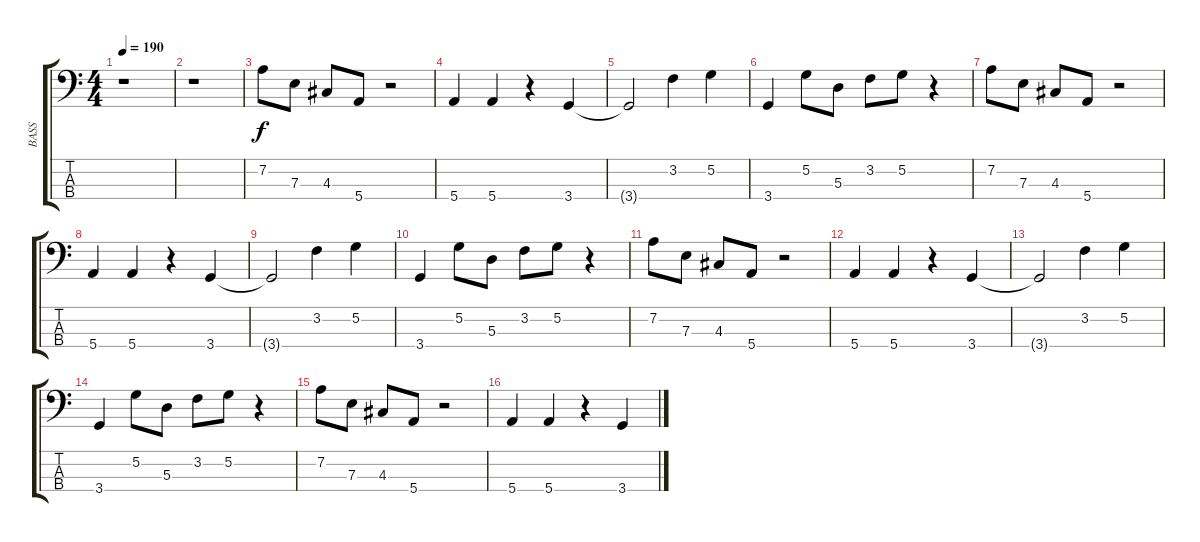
\track ("BASS" "BASS") {instrument electricbassfinger}
\staff {score tabs}
\tuning (G2 D2 A1 E1) {hide}
\ts (4 4)
\tempo 190
\clef f4
\ks c
r.1{dy f instrument electricbassfinger} |
r.1 |
7.2.8 7.3.8 4.3.8 5.4.8 r.2 |
5.4.4 5.4.4 r.4 3.4.4 |
3.4{t}.2 3.2.4 5.2.4 |
3.4.4 5.2.8 5.3.8 3.2.8 5.2.8 r.4 |
7.2.8 7.3.8 4.3.8 5.4.8 r.2 |
5.4.4 5.4.4 r.4 3.4.4 |
3.4{t}.2 3.2.4 5.2.4 |
3.4.4 5.2.8 5.3.8 3.2.8 5.2.8 r.4 |
7.2.8 7.3.8 4.3.8 5.4.8 r.2 |
5.4.4 5.4.4 r.4 3.4.4 |
3.4{t}.2 3.2.4 5.2.4 |
3.4.4 5.2.8 5.3.8 3.2.8 5.2.8 r.4 |
7.2.8 7.3.8 4.3.8 5.4.8 r.2 |
5.4.4 5.4.4 r.4 3.4.4
